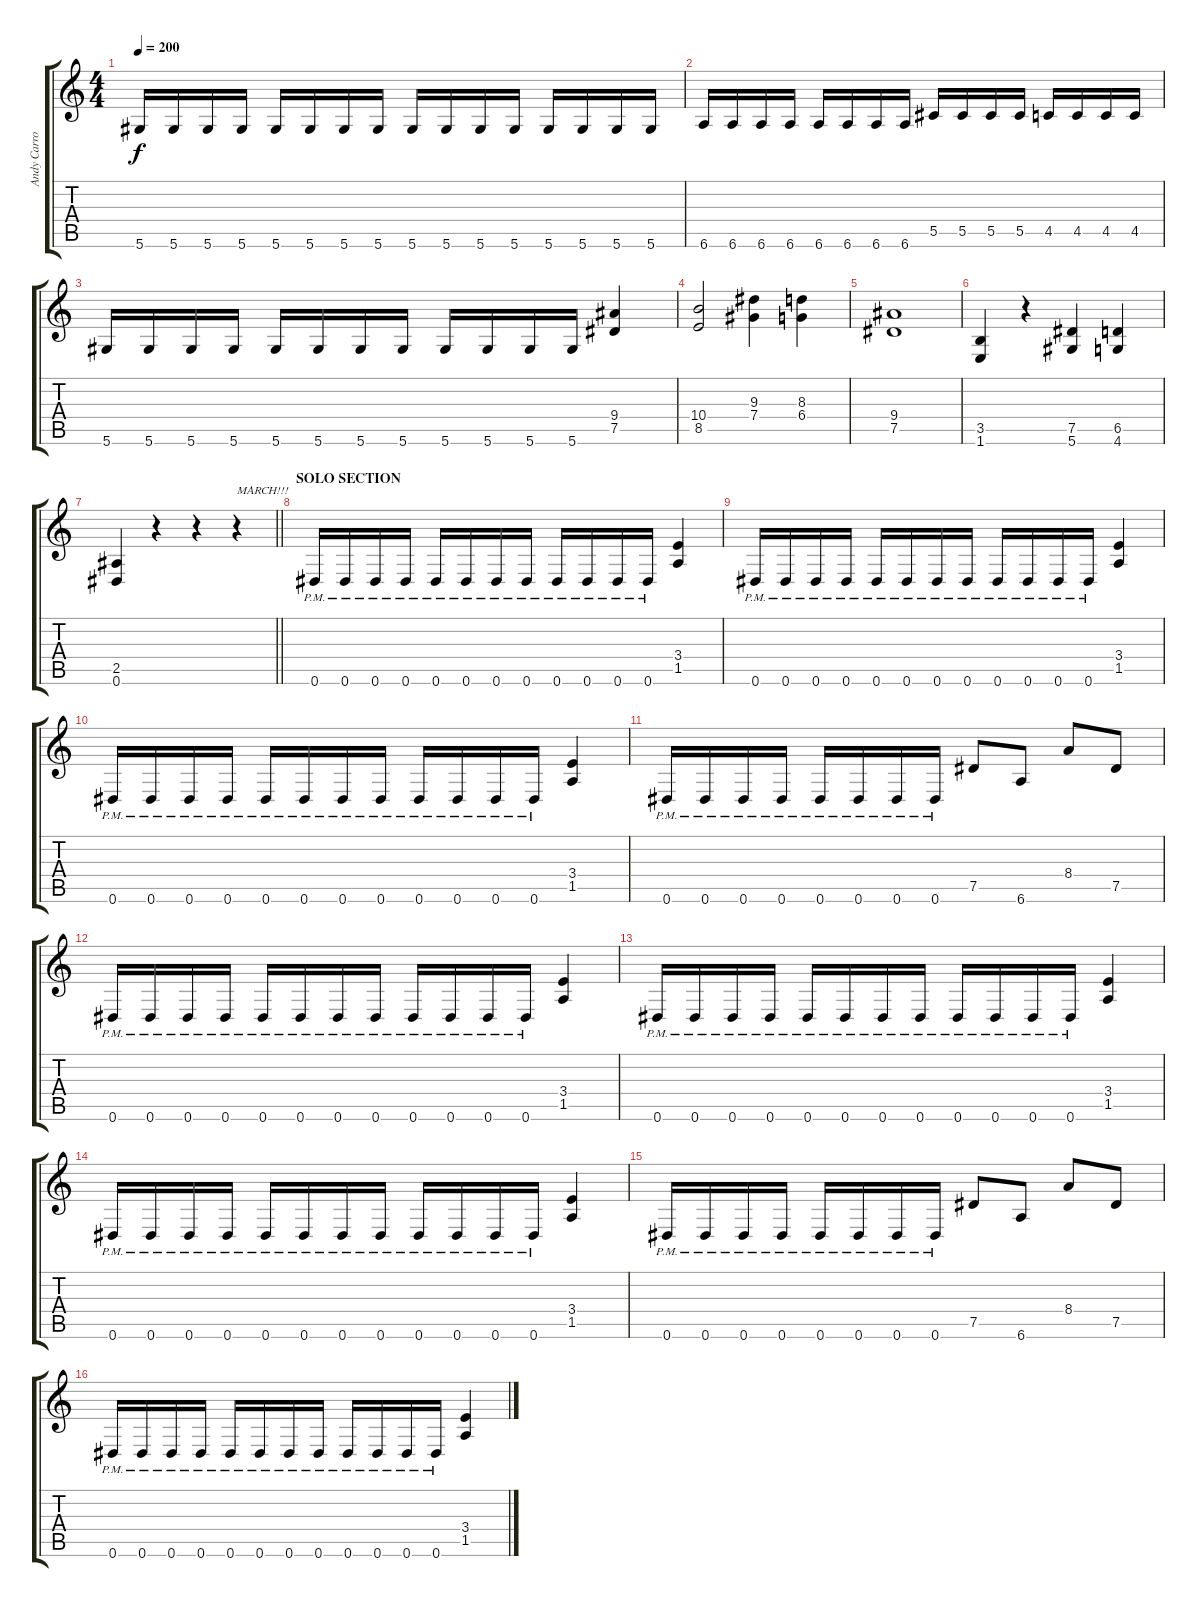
\track ("Andy Carroll" "Andy Carro") {instrument distortionguitar}
\staff {score tabs}
\tuning (Eb4 Bb3 Gb3 Db3 Ab2 Eb2) {hide}
\ts (4 4)
\tempo 200
\clef g2
\ks c
5.6.16{dy f} 5.6.16 5.6.16 5.6.16 5.6.16 5.6.16 5.6.16 5.6.16 5.6.16 5.6.16 5.6.16 5.6.16 5.6.16 5.6.16 5.6.16 5.6.16 |
6.6.16 6.6.16 6.6.16 6.6.16 6.6.16 6.6.16 6.6.16 6.6.16 5.5.16 5.5.16 5.5.16 5.5.16 4.5.16 4.5.16 4.5.16 4.5.16 |
5.6.16 5.6.16 5.6.16 5.6.16 5.6.16 5.6.16 5.6.16 5.6.16 5.6.16 5.6.16 5.6.16 5.6.16 (9.4 7.5).4 |
(10.4 8.5).2 (9.3 7.4).4 (8.3 6.4).4 |
(9.4 7.5).1 |
(3.5 1.6).4 r.4 (7.5 5.6).4 (6.5 4.6).4 |
\barLineRight lightlight
(2.5 0.6).4 r.4 r.4 r.4{txt "MARCH!!!"} |
\section ("" "SOLO SECTION")
0.6{pm}.16 0.6{pm}.16 0.6{pm}.16 0.6{pm}.16 0.6{pm}.16 0.6{pm}.16 0.6{pm}.16 0.6{pm}.16 0.6{pm}.16 0.6{pm}.16 0.6{pm}.16 0.6{pm}.16 (3.4 1.5).4 |
0.6{pm}.16 0.6{pm}.16 0.6{pm}.16 0.6{pm}.16 0.6{pm}.16 0.6{pm}.16 0.6{pm}.16 0.6{pm}.16 0.6{pm}.16 0.6{pm}.16 0.6{pm}.16 0.6{pm}.16 (3.4 1.5).4 |
0.6{pm}.16 0.6{pm}.16 0.6{pm}.16 0.6{pm}.16 0.6{pm}.16 0.6{pm}.16 0.6{pm}.16 0.6{pm}.16 0.6{pm}.16 0.6{pm}.16 0.6{pm}.16 0.6{pm}.16 (3.4 1.5).4 |
0.6{pm}.16 0.6{pm}.16 0.6{pm}.16 0.6{pm}.16 0.6{pm}.16 0.6{pm}.16 0.6{pm}.16 0.6{pm}.16 7.5.8 6.6.8 8.4.8 7.5.8 |
0.6{pm}.16 0.6{pm}.16 0.6{pm}.16 0.6{pm}.16 0.6{pm}.16 0.6{pm}.16 0.6{pm}.16 0.6{pm}.16 0.6{pm}.16 0.6{pm}.16 0.6{pm}.16 0.6{pm}.16 (3.4 1.5).4 |
0.6{pm}.16 0.6{pm}.16 0.6{pm}.16 0.6{pm}.16 0.6{pm}.16 0.6{pm}.16 0.6{pm}.16 0.6{pm}.16 0.6{pm}.16 0.6{pm}.16 0.6{pm}.16 0.6{pm}.16 (3.4 1.5).4 |
0.6{pm}.16 0.6{pm}.16 0.6{pm}.16 0.6{pm}.16 0.6{pm}.16 0.6{pm}.16 0.6{pm}.16 0.6{pm}.16 0.6{pm}.16 0.6{pm}.16 0.6{pm}.16 0.6{pm}.16 (3.4 1.5).4 |
0.6{pm}.16 0.6{pm}.16 0.6{pm}.16 0.6{pm}.16 0.6{pm}.16 0.6{pm}.16 0.6{pm}.16 0.6{pm}.16 7.5.8 6.6.8 8.4.8 7.5.8 |
0.6{pm}.16 0.6{pm}.16 0.6{pm}.16 0.6{pm}.16 0.6{pm}.16 0.6{pm}.16 0.6{pm}.16 0.6{pm}.16 0.6{pm}.16 0.6{pm}.16 0.6{pm}.16 0.6{pm}.16 (3.4 1.5).4
